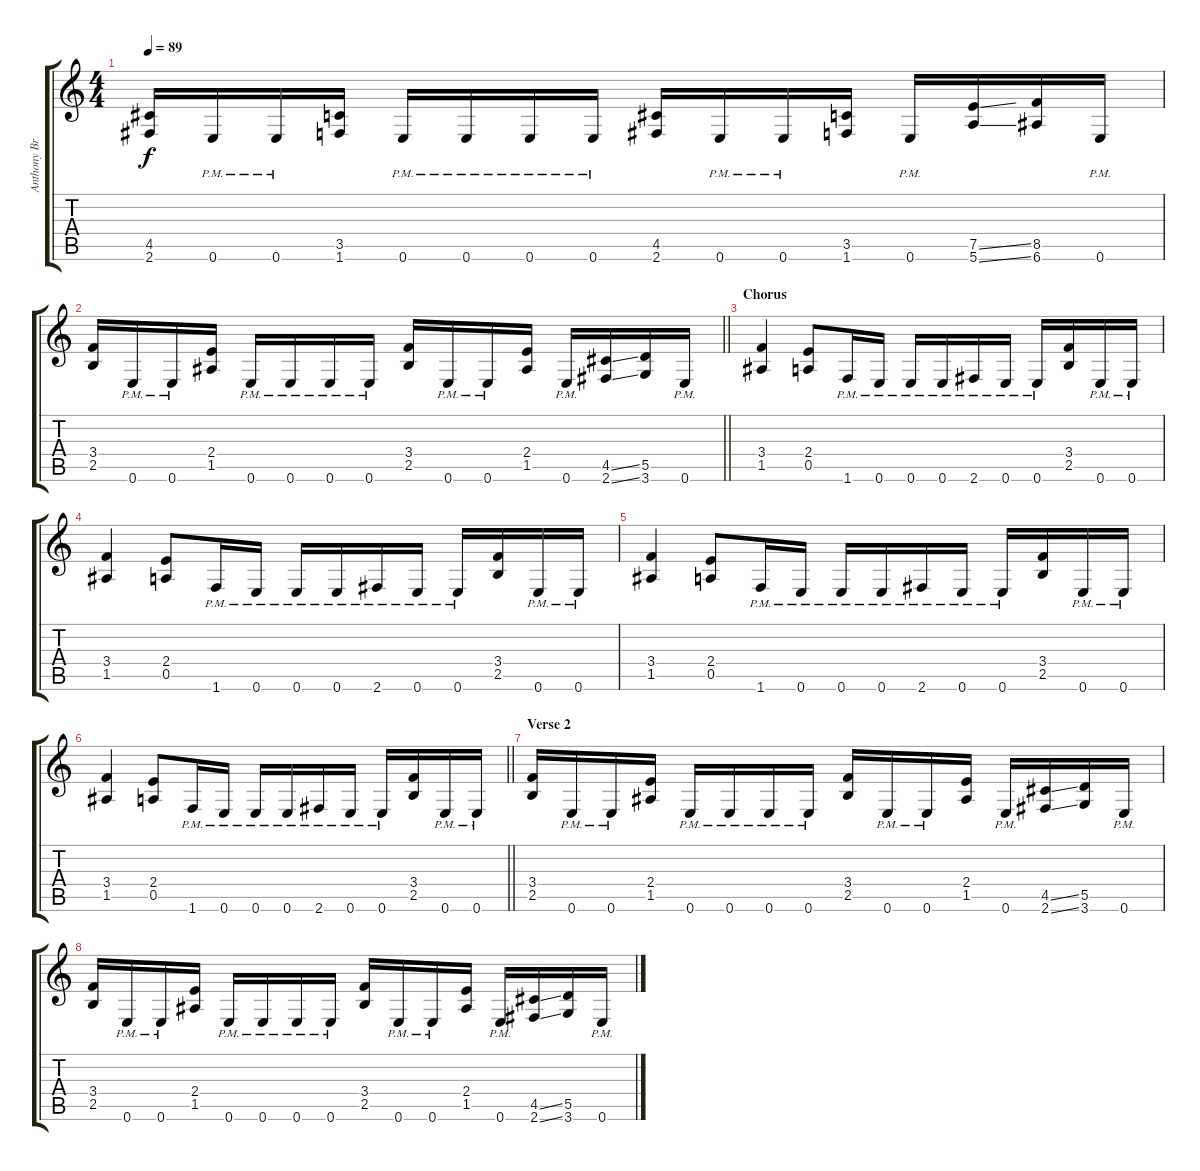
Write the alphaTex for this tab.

\track ("Anthony Bramante (Rhythm Guitar)" "Anthony Br") {instrument distortionguitar}
\staff {score tabs}
\tuning (E4 B3 G3 D3 A2 E2) {hide}
\ts (4 4)
\tempo 89
\clef g2
\ks c
(4.5 2.6).16{dy f} 0.6{pm}.16 0.6{pm}.16 (3.5 1.6).16 0.6{pm}.16 0.6{pm}.16 0.6{pm}.16 0.6{pm}.16 (4.5 2.6).16 0.6{pm}.16 0.6{pm}.16 (3.5 1.6).16 0.6{pm}.16 (7.5{ss} 5.6{ss}).16 (8.5 6.6).16 0.6{pm}.16 |
\barLineRight lightlight
(3.4 2.5).16 0.6{pm}.16 0.6{pm}.16 (2.4 1.5).16 0.6{pm}.16 0.6{pm}.16 0.6{pm}.16 0.6{pm}.16 (3.4 2.5).16 0.6{pm}.16 0.6{pm}.16 (2.4 1.5).16 0.6{pm}.16 (4.5{ss} 2.6{ss}).16 (5.5 3.6).16 0.6{pm}.16 |
\section ("" "Chorus")
(3.4 1.5).4 (2.4 0.5).8 1.6{pm}.16 0.6{pm}.16 0.6{pm}.16 0.6{pm}.16 2.6{pm}.16 0.6{pm}.16 0.6{pm}.16 (3.4 2.5).16 0.6{pm}.16 0.6{pm}.16 |
(3.4 1.5).4 (2.4 0.5).8 1.6{pm}.16 0.6{pm}.16 0.6{pm}.16 0.6{pm}.16 2.6{pm}.16 0.6{pm}.16 0.6{pm}.16 (3.4 2.5).16 0.6{pm}.16 0.6{pm}.16 |
(3.4 1.5).4 (2.4 0.5).8 1.6{pm}.16 0.6{pm}.16 0.6{pm}.16 0.6{pm}.16 2.6{pm}.16 0.6{pm}.16 0.6{pm}.16 (3.4 2.5).16 0.6{pm}.16 0.6{pm}.16 |
\barLineRight lightlight
(3.4 1.5).4 (2.4 0.5).8 1.6{pm}.16 0.6{pm}.16 0.6{pm}.16 0.6{pm}.16 2.6{pm}.16 0.6{pm}.16 0.6{pm}.16 (3.4 2.5).16 0.6{pm}.16 0.6{pm}.16 |
\section ("" "Verse 2")
(3.4 2.5).16 0.6{pm}.16 0.6{pm}.16 (2.4 1.5).16 0.6{pm}.16 0.6{pm}.16 0.6{pm}.16 0.6{pm}.16 (3.4 2.5).16 0.6{pm}.16 0.6{pm}.16 (2.4 1.5).16 0.6{pm}.16 (4.5{ss} 2.6{ss}).16 (5.5 3.6).16 0.6{pm}.16 |
(3.4 2.5).16 0.6{pm}.16 0.6{pm}.16 (2.4 1.5).16 0.6{pm}.16 0.6{pm}.16 0.6{pm}.16 0.6{pm}.16 (3.4 2.5).16 0.6{pm}.16 0.6{pm}.16 (2.4 1.5).16 0.6{pm}.16 (4.5{ss} 2.6{ss}).16 (5.5 3.6).16 0.6{pm}.16
